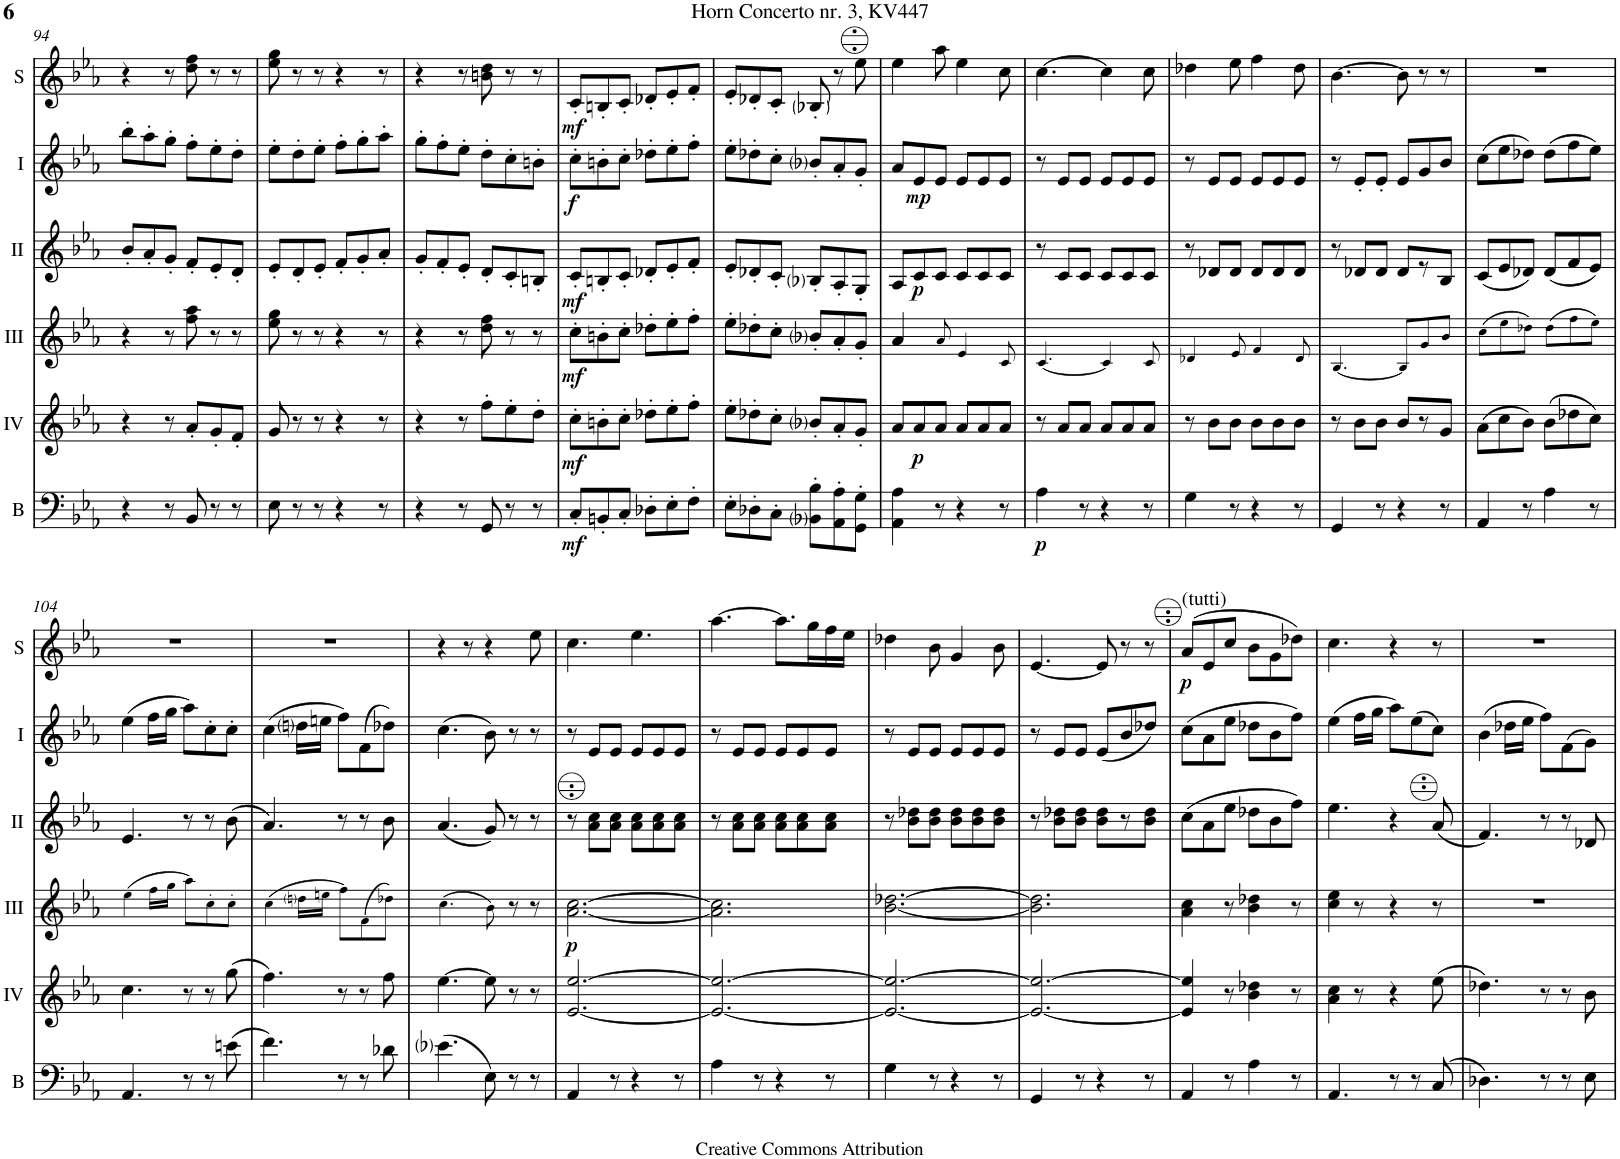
**kern	**dynam	**kern	**dynam	**kern	**dynam	**kern	**dynam	**kern	**dynam	**kern	**dynam
*part6	*part6	*part5	*part5	*part4	*part4	*part3	*part3	*part2	*part2	*part1	*part1
*staff6	*staff6	*staff5	*staff5	*staff4	*staff4	*staff3	*staff3	*staff2	*staff2	*staff1	*staff1
*I"Bass	*	*I"Acc. 4	*	*I"Acc. 3	*	*I"Acc. 2	*	*I"Acc. 1	*	*I"Solo	*
*I'B	*	*	*	*	*	*	*	*	*	*I'S	*
!!LO:PB:g=z
*clefF4	*	*clefG2	*	*clefG2	*	*clefG2	*	*clefG2	*	*clefG2	*
*Trd7c12	*	*Trd7c12	*	*	*	*	*	*	*	*Trd7c12	*
*k[b-e-a-]	*	*k[b-e-a-]	*	*k[b-e-a-]	*	*k[b-e-a-]	*	*k[b-e-a-]	*	*k[b-e-a-]	*
*M6/8	*	*M6/8	*	*M6/8	*	*M6/8	*	*M6/8	*	*M6/8	*
=94	=94	=94	=94	=94	=94	=94	=94	=94	=94	=94	=94
4r	.	4r	.	4r	.	8b-'/L	.	8bb-'\L	.	4r	.
.	.	.	.	.	.	8a-'/	.	8aa-'\	.	.	.
8r	.	8r	.	8r	.	8g'/J	.	8gg'\J	.	8r	.
8BB-/	.	8a-'/L	.	8ff\ 8aa-\	.	8f'/L	.	8ff'\L	.	8dd\ 8ff\	.
8r	.	8g'/	.	8r	.	8e-'/	.	8ee-'\	.	8r	.
8r	.	8f'/J	.	8r	.	8d'/J	.	8dd'\J	.	8r	.
=95	=95	=95	=95	=95	=95	=95	=95	=95	=95	=95	=95
8E-\	.	8g/	.	8ee-\ 8gg\	.	8e-'/L	.	8ee-'\L	.	8ee-\ 8gg\	.
8r	.	8r	.	8r	.	8d'/	.	8dd'\	.	8r	.
8r	.	8r	.	8r	.	8e-'/J	.	8ee-'\J	.	8r	.
4r	.	4r	.	4r	.	8f'/L	.	8ff'\L	.	4r	.
.	.	.	.	.	.	8g'/	.	8gg'\	.	.	.
8r	.	8r	.	8r	.	8a-'/J	.	8aa-'\J	.	8r	.
=96	=96	=96	=96	=96	=96	=96	=96	=96	=96	=96	=96
4r	.	4r	.	4r	.	8g'/L	.	8gg'\L	.	4r	.
.	.	.	.	.	.	8f'/	.	8ff'\	.	.	.
8r	.	8r	.	8r	.	8e-'/J	.	8ee-'\J	.	8r	.
8GG/	.	8ff'\L	.	8dd\ 8ff\	.	8d'/L	.	8dd'\L	.	8bn\ 8dd\	.
8r	.	8ee-'\	.	8r	.	8c'/	.	8cc'\	.	8r	.
8r	.	8dd'\J	.	8r	.	8Bn'/J	.	8bn'\J	.	8r	.
=97	=97	=97	=97	=97	=97	=97	=97	=97	=97	=97	=97
!	!LO:DY:b	!	!LO:DY:b	!	!LO:DY:b	!	!LO:DY:b	!	!LO:DY:b	!	!LO:DY:b
8C'/L	mf	8cc'\L	mf	8cc'\L	mf	8c'/L	mf	8cc'\L	f	8c'/L	mf
8BBn'/	.	8bn'\	.	8bn'\	.	8Bn'/	.	8bn'\	.	8Bn'/	.
8C'/J	.	8cc'\J	.	8cc'\J	.	8c'/J	.	8cc'\J	.	8c'/J	.
8D-X'\L	.	8dd-X'\L	.	8dd-X'\L	.	8d-X'/L	.	8dd-X'\L	.	8d-X'/L	.
8E-'\	.	8ee-'\	.	8ee-'\	.	8e-'/	.	8ee-'\	.	8e-'/	.
8F'\J	.	8ff'\J	.	8ff'\J	.	8f'/J	.	8ff'\J	.	8f'/J	.
=98	=98	=98	=98	=98	=98	=98	=98	=98	=98	=98	=98
8E-'\L	.	8ee-'\L	.	8ee-'\L	.	8e-'/L	.	8ee-'\L	.	8e-'/L	.
8D-X'\	.	8dd-X'\	.	8dd-X'\	.	8d-X'/	.	8dd-X'\	.	8d-X'/	.
8C'\J	.	8cc'\J	.	8cc'\J	.	8c'/J	.	8cc'\J	.	8c'/J	.
8BB-i\' 8B-\'L	.	8b-i'/L	.	8b-i'/L	.	8B-i'/L	.	8b-i'/L	.	8B-i'/	.
8AA-\' 8A-\'	.	8a-'/	.	8a-'/	.	8A-'/	.	8a-'/	.	8r	.
8GG\' 8G\'J	.	8g'/J	.	8g'/J	.	8G'/J	.	8g'/J	.	8ee-\	.
=99	=99	=99	=99	=99	=99	=99	=99	=99	=99	=99	=99
4AA-\ 4A-\	.	8a-/L	.	4a-/	.	8A-/L	.	8a-/L	.	4ee-\	.
!	!	!	!LO:DY:b	!	!	!	!LO:DY:b	!	!LO:DY:b	!	!
.	.	8a-/	p	.	.	8c/	p	8e-/	mp	.	.
8r	.	8a-/J	.	8a-/	.	8c/J	.	8e-/J	.	8aa-\	.
4r	.	8a-/L	.	4e-/	.	8c/L	.	8e-/L	.	4ee-\	.
.	.	8a-/	.	.	.	8c/	.	8e-/	.	.	.
8r	.	8a-/J	.	8c/	.	8c/J	.	8e-/J	.	8cc\	.
=100	=100	=100	=100	=100	=100	=100	=100	=100	=100	=100	=100
!	!LO:DY:b	!	!	!	!	!	!	!	!	!	!
4A-\	p	8r	.	4.c/	.	8r	.	8r	.	[4.cc\	.
.	.	8a-/L	.	.	.	8c/L	.	8e-/L	.	.	.
8r	.	8a-/J	.	.	.	8c/J	.	8e-/J	.	.	.
4r	.	8a-/L	.	4c/	.	8c/L	.	8e-/L	.	4cc\]	.
.	.	8a-/	.	.	.	8c/	.	8e-/	.	.	.
8r	.	8a-/J	.	8c/	.	8c/J	.	8e-/J	.	8cc\	.
=101	=101	=101	=101	=101	=101	=101	=101	=101	=101	=101	=101
4G\	.	8r	.	4d-X/	.	8r	.	8r	.	4dd-X\	.
.	.	8b-\L	.	.	.	8d-X/L	.	8e-/L	.	.	.
8r	.	8b-\J	.	8e-/	.	8d-/J	.	8e-/J	.	8ee-\	.
4r	.	8b-\L	.	4f/	.	8d-/L	.	8e-/L	.	4ff\	.
.	.	8b-\	.	.	.	8d-/	.	8e-/	.	.	.
8r	.	8b-\J	.	8d-/	.	8d-/J	.	8e-/J	.	8dd-\	.
=102	=102	=102	=102	=102	=102	=102	=102	=102	=102	=102	=102
4GG/	.	8r	.	4.B-/	.	8r	.	8r	.	[4.b-\	.
.	.	8b-\L	.	.	.	8d-X/L	.	8e-'/L	.	.	.
8r	.	8b-\J	.	.	.	8d-/J	.	8e-'/J	.	.	.
4r	.	8b-/L	.	8B-/L	.	8d-/L	.	8e-/L	.	8b-\]	.
.	.	8r	.	8g/	.	8r	.	8g/	.	8r	.
8r	.	8g/J	.	8b-/J	.	8B-/J	.	8b-/J	.	8r	.
=103	=103	=103	=103	=103	=103	=103	=103	=103	=103	=103	=103
4AA-/	.	(8a-\L	.	(8cc\L	.	(8c/L	.	(8cc\L	.	2.r	.
.	.	8cc\	.	8ee-\	.	8e-/	.	8ee-\	.	.	.
8r	.	8b-\J)	.	8dd-X\J)	.	8d-X/J)	.	8dd-X\J)	.	.	.
4A-\	.	(8b-\L	.	(8dd-\L	.	(8d-/L	.	(8dd-\L	.	.	.
.	.	8dd-X\	.	8ff\	.	8f/	.	8ff\	.	.	.
8r	.	8cc\J)	.	8ee-\J)	.	8e-/J)	.	8ee-\J)	.	.	.
!!LO:LB:g=z
=104	=104	=104	=104	=104	=104	=104	=104	=104	=104	=104	=104
4.AA-/	.	4.cc\	.	(4ee-\	.	4.e-/	.	(4ee-\	.	2.r	.
.	.	.	.	16ff\LL	.	.	.	16ff\LL	.	.	.
.	.	.	.	16gg\JJ	.	.	.	16gg\JJ	.	.	.
8r	.	8r	.	8aa-\L)	.	8r	.	8aa-\L)	.	.	.
8r	.	8r	.	8cc'\	.	8r	.	8cc'\	.	.	.
(8en\	.	(8gg\	.	8cc'\J	.	(8b-\	.	8cc'\J	.	.	.
=105	=105	=105	=105	=105	=105	=105	=105	=105	=105	=105	=105
4.f\)	.	4.ff\)	.	(4cc\	.	4.a-/)	.	(4cc\	.	2.r	.
.	.	.	.	16ddni\LL	.	.	.	16ddni\LL	.	.	.
.	.	.	.	16een\JJ	.	.	.	16een\JJ	.	.	.
8r	.	8r	.	8ff\L)	.	8r	.	8ff\L)	.	.	.
8r	.	8r	.	(8f\	.	8r	.	(8f\	.	.	.
8d-X\	.	8ff\	.	8dd-X\J)	.	8b-\	.	8dd-X\J)	.	.	.
=106	=106	=106	=106	=106	=106	=106	=106	=106	=106	=106	=106
(4.e-i\	.	[4.ee-\	.	(4.cc\	.	(4.a-/	.	(4.cc\	.	4r	.
.	.	.	.	.	.	.	.	.	.	8r	.
8E-\)	.	8ee-\]	.	8b-\)	.	8g/)	.	8b-\)	.	4r	.
8r	.	8r	.	8r	.	8r	.	8r	.	.	.
8r	.	8r	.	8r	.	8r	.	8r	.	8ee-\	.
=107	=107	=107	=107	=107	=107	=107	=107	=107	=107	=107	=107
!	!	!	!	!	!LO:DY:b	!	!	!	!	!	!
4AA-/	.	[2.e-/ [2.ee-/	.	[2.a-\ [2.cc\	p	8r	.	8r	.	4.cc\	.
.	.	.	.	.	.	8A-\ 8c\L	.	8e-/L	.	.	.
8r	.	.	.	.	.	8A-\ 8c\J	.	8e-/J	.	.	.
4r	.	.	.	.	.	8A-\ 8c\L	.	8e-/L	.	4.ee-\	.
.	.	.	.	.	.	8A-\ 8c\	.	8e-/	.	.	.
8r	.	.	.	.	.	8A-\ 8c\J	.	8e-/J	.	.	.
=108	=108	=108	=108	=108	=108	=108	=108	=108	=108	=108	=108
4A-\	.	2.e-/_ 2.ee-/_	.	2.a-\] 2.cc\]	.	8r	.	8r	.	[4.aa-\	.
.	.	.	.	.	.	8A-\ 8c\L	.	8e-/L	.	.	.
8r	.	.	.	.	.	8A-\ 8c\J	.	8e-/J	.	.	.
4r	.	.	.	.	.	8A-\ 8c\L	.	8e-/L	.	8.aa-\L]	.
.	.	.	.	.	.	8A-\ 8c\	.	8e-/	.	.	.
.	.	.	.	.	.	.	.	.	.	16gg\L	.
8r	.	.	.	.	.	8A-\ 8c\J	.	8e-/J	.	16ff\	.
.	.	.	.	.	.	.	.	.	.	16ee-\JJ	.
=109	=109	=109	=109	=109	=109	=109	=109	=109	=109	=109	=109
4G\	.	2.e-/_ 2.ee-/_	.	[2.b-\ [2.dd-X\	.	8r	.	8r	.	4dd-X\	.
.	.	.	.	.	.	8B-\ 8d-X\L	.	8e-/L	.	.	.
8r	.	.	.	.	.	8B-\ 8d-\J	.	8e-/J	.	8b-\	.
4r	.	.	.	.	.	8B-\ 8d-\L	.	8e-/L	.	4g/	.
.	.	.	.	.	.	8B-\ 8d-\	.	8e-/	.	.	.
8r	.	.	.	.	.	8B-\ 8d-\J	.	8e-/J	.	8b-\	.
=110	=110	=110	=110	=110	=110	=110	=110	=110	=110	=110	=110
4GG/	.	2.e-/_ 2.ee-/_	.	2.b-\] 2.dd-\]	.	8r	.	8r	.	[4.e-/	.
.	.	.	.	.	.	8B-\ 8d-X\L	.	8e-/L	.	.	.
8r	.	.	.	.	.	8B-\ 8d-\J	.	8e-/J	.	.	.
4r	.	.	.	.	.	8B-\ 8d-\L	.	(8e-/L	.	8e-/]	.
.	.	.	.	.	.	8r	.	8b-/	.	8r	.
8r	.	.	.	.	.	8B-\ 8d-\J	.	8dd-X/J)	.	8r	.
=111	=111	=111	=111	=111	=111	=111	=111	=111	=111	=111	=111
!	!	!	!	!	!	!	!	!	!	!LO:TX:a:t=(tutti)	!
!	!	!	!	!	!	!	!	!	!	!	!LO:DY:b
4AA-/	.	4e-/] 4ee-/]	.	4a-\ 4cc\	.	(8c\L	.	(8cc\L	.	(8a-/L	p
.	.	.	.	.	.	8A-\	.	8a-\	.	8e-/	.
8r	.	8r	.	8r	.	8e-\J	.	8ee-\J	.	8cc/J	.
4A-\	.	4b-\ 4dd-X\	.	4b-\ 4dd-X\	.	8d-X\L	.	8dd-X\L	.	8b-\L	.
.	.	.	.	.	.	8B-\	.	8b-\	.	8g\	.
8r	.	8r	.	8r	.	8f\J)	.	8ff\J)	.	8dd-X\J)	.
=112	=112	=112	=112	=112	=112	=112	=112	=112	=112	=112	=112
4.AA-/	.	4a-\ 4cc\	.	4cc\ 4ee-\	.	4.e-\	.	(4ee-\	.	4.cc\	.
.	.	8r	.	8r	.	.	.	16ff\LL	.	.	.
.	.	.	.	.	.	.	.	16gg\JJ	.	.	.
8r	.	4r	.	4r	.	4r	.	8aa-\L)	.	4r	.
8r	.	.	.	.	.	.	.	(8ee-\	.	.	.
(8C/	.	(8ee-\	.	8r	.	(8a-/	.	8cc\J)	.	8r	.
=113	=113	=113	=113	=113	=113	=113	=113	=113	=113	=113	=113
4.D-X\)	.	4.dd-X\)	.	2.r	.	4.f/)	.	(4b-\	.	2.r	.
.	.	.	.	.	.	.	.	16dd-X\LL	.	.	.
.	.	.	.	.	.	.	.	16ee-\JJ	.	.	.
8r	.	8r	.	.	.	8r	.	8ff\L)	.	.	.
8r	.	8r	.	.	.	8r	.	(8f\	.	.	.
8E-\	.	8b-\	.	.	.	8d-X/	.	8g\J)	.	.	.
=	=	=	=	=	=	=	=	=	=	=	=
*-	*-	*-	*-	*-	*-	*-	*-	*-	*-	*-	*-
